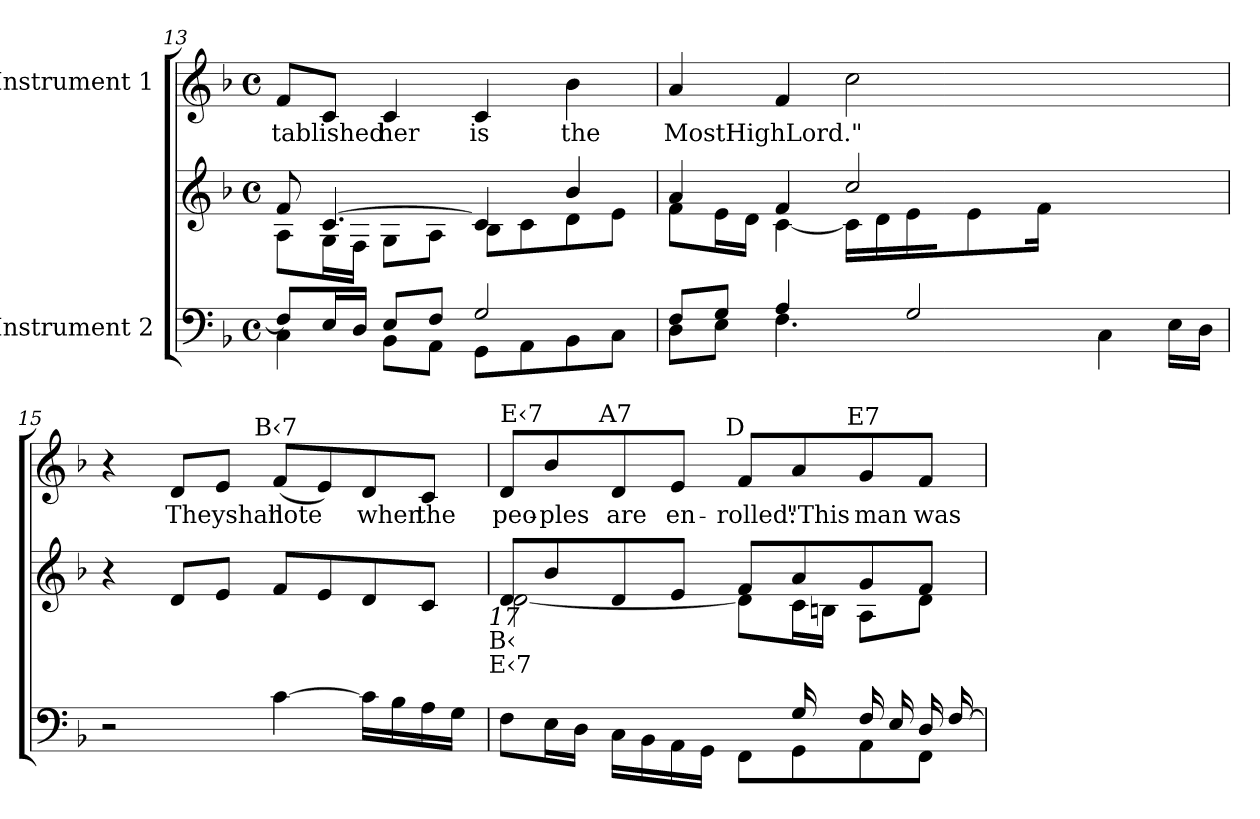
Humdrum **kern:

**kern	**kern	**kern	**text
*part2	*part2	*part1	*part1
*staff3	*staff2	*staff1	*staff1
*I"Instrument 2	*	*I"Instrument 1	*
*clefF4	*clefG2	*clefG2	*
*k[b-]	*k[b-]	*k[b-]	*
*F:	*F:	*F:	*
*M4/4	*M4/4	*M4/4	*
*met(c)	*met(c)	*met(c)	*
=13	=13	=13	=13
*^	*^	*	*
!	!	!	!	!	!LO:LY:b
8F/L]	4C\	8f/	8A\L	8f/L	-tablished
16E/	.	[>4.c/	16G\	8c/J	.
16D/J	.	.	16F\J	.	.
!	!	!	!	!	!LO:LY:b
8E/L	8BB-\L	.	8G\L	4c/	her
8F/J	8AA\J	.	8A\J	.	.
!	!	!	!	!	!LO:LY:b:cj
2G/	8GG\L	4c/]	8B-\L	4c/	is
.	8AA\	.	8c\	.	.
!	!	!	!	!	!LO:LY:b:cj
.	8BB-\	4b-/	8d\	4b-\	the
.	8C\J	.	8e\J	.	.
=14	=14	=14	=14	=14	=14
!	!	!	!	!	!LO:LY:b
8F/L	8D\L	4a/	8f\L	4a/	MostHighLord."
8G/J	8E\J	.	16e\	.	.
.	.	.	16d\J	.	.
4.F\	4A/	4f/	[<4c\	4f/	.
.	1ryy	2cc/	16c\L]	2cc\	.
.	.	.	16d\	.	.
2G/	.	.	16e\	.	.
.	.	.	16ryy	.	.
.	.	.	4e\	.	.
.	.	4..ryy	16f\J	2ryy	.
.	.	.	4..ryy	.	.
4C\	.	.	.	.	.
16E\L	.	.	.	.	.
16D\J	.	16ryy	.	.	.
*v	*v	*	*	*	*
*	*v	*v	*	*
!!LO:LB:g=z
=15	=15	=15	=15
!	!	!LO:TX:a:t=vs. 6-7	!
!	!	!LO:TX:a:t=µ	!
*	*	*^	*
2r	4r	4r	4...ryy	.
!	!	!	!	!LO:LY:b:cj
.	8d/L	8d/L	.	Theyshall
.	8e/J	8e/J	.	.
!	!	!	!LO:TX:a:t=B‹7	!
.	.	.	2ryy	.
!	!	!	!	!LO:LY:b
[>4c\	8f/L	(<8f/L	.	note
.	8e/	8e/)	.	.
!	!	!	!	!LO:LY:b:cj
16c\L]	8d/	8d/	.	when
16B-\	.	.	.	.
!	!	!	!	!LO:LY:b:cj
16A\	8c/J	8c/J	.	the
16G\J	.	.	.	.
.	.	.	32ryy	.
!	!LO:TX:b:i:t=17	!	!	!
!	!LO:TX:b:t=B‹	!	!	!
!	!LO:TX:b:t=E‹7	!	!	!
=16	=16	=16	=16	=16
*^	*^	*	*	*
*	*	*	*^	*	*	*
!	!	!	!	!	!LO:TX:a:t=E‹7	!	!
!	!	!	!	!	!	!	!LO:LY:b:cj
*	*	*	*	*	*	*^	*
4ryy	8F\L	8d/L	[<2d\	2ryy	8d/L	8...ryy	4ryy	peo-
!	!	!	!	!	!	!	!	!LO:LY:b:cj
.	16E\	8b-/	.	.	8b-/	.	.	-ples
.	16D\J	.	.	.	.	.	.	.
!	!	!	!	!	!	!LO:TX:a:t=A7	!	!
.	.	.	.	.	.	2ryy	.	.
!	!	!	!	!	!	!	!	!LO:LY:b:cj
4G/	16C\L	8d/	.	.	8d/	.	8...ryy	are
.	16BB-\	.	.	.	.	.	.	.
!	!	!	!	!	!	!	!	!LO:LY:b:cj
.	16AA\	8e/J	.	.	8e/J	.	.	en-
.	16GG\J	.	.	.	.	.	.	.
!	!	!	!	!	!	!	!LO:TX:a:t=D	!
.	.	.	.	.	.	.	2ryy	.
!	!	!	!	!	!	!	!	!LO:LY:b:cj
8A/J	8FF\L	8f/L	4ryy	8d\L]	8f/L	.	.	-rolled:
!	!	!	!	!	!	!	!	!LO:LY:b:cj
16G/L	8GG\	8a/	.	16c\	8a/	.	.	"This
16ryy	.	.	.	16Bn\J	.	.	.	.
!	!	!	!	!	!	!LO:TX:a:t=E7	!	!
.	.	.	.	.	.	4ryy	.	.
!	!	!	!	!	!	!	!	!LO:LY:b:cj
16F/L	8AA\	8g/	8A\L	4ryy	8g/	.	.	man
16E/	.	.	.	.	.	.	.	.
!	!	!	!	!	!	!	!	!LO:LY:b:cj
16D/	8FF\J	8f/J	8d\J	.	8f/J	.	.	was
[>16F/J	.	.	.	.	.	.	.	.
.	.	.	.	.	.	64ryy	64ryy	.
!	!	!	!	!LO:TX:b:t=A	!	!	!	!
!	!	!	!	!LO:TX:b:t=D/A	!	!	!	!
!	!	!	!	!LO:TX:b:t=B‹	!	!	!	!
!	!	!	!	!LO:TX:b:t=E‹	!	!	!	!
!	!	!	!	!LO:TX:b:t=A	!	!	!	!
!	!	!	!	!LO:TX:b:t=D/A	!	!	!	!
*v	*v	*	*	*	*v	*v	*v	*
*	*v	*v	*v	*	*
=	=	=	=
*-	*-	*-	*-
